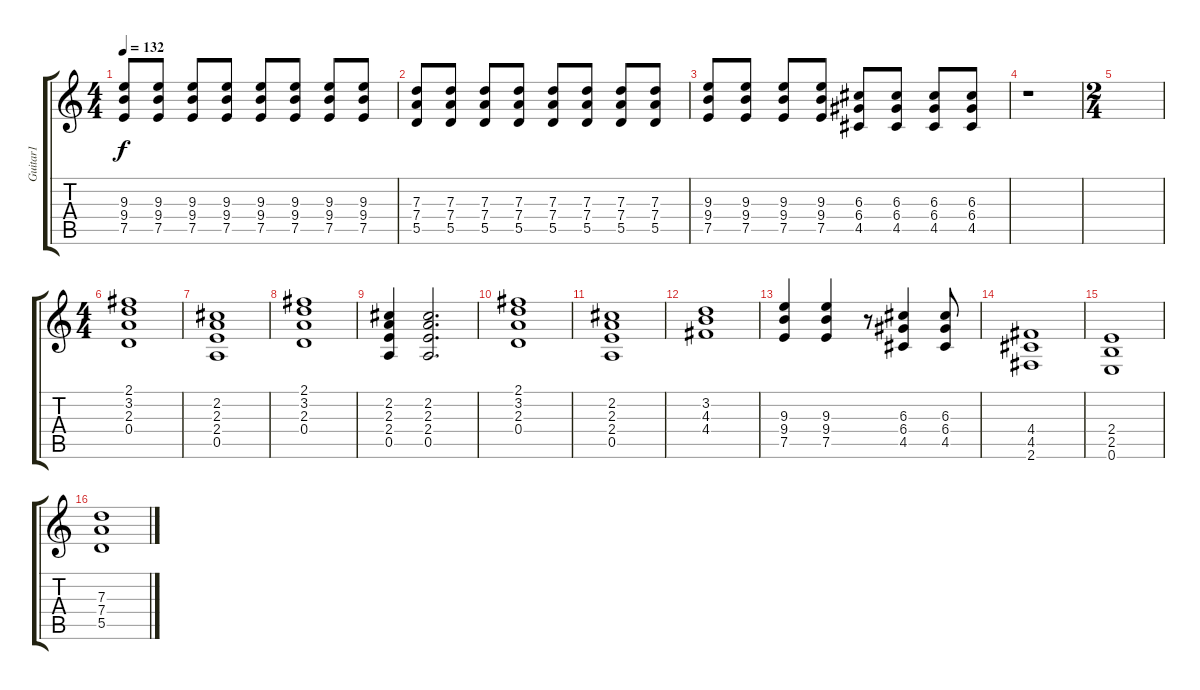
\track ("Guitar1" "Guitar1") {instrument electricguitarclean}
\staff {score tabs}
\tuning (E4 B3 G3 D3 A2 E2) {hide}
\ts (4 4)
\tempo 132
\clef g2
\ks c
(9.3 9.4 7.5).8{dy f} (9.3 9.4 7.5).8 (9.3 9.4 7.5).8 (9.3 9.4 7.5).8 (9.3 9.4 7.5).8 (9.3 9.4 7.5).8 (9.3 9.4 7.5).8 (9.3 9.4 7.5).8 |
(7.3 7.4 5.5).8 (7.3 7.4 5.5).8 (7.3 7.4 5.5).8 (7.3 7.4 5.5).8 (7.3 7.4 5.5).8 (7.3 7.4 5.5).8 (7.3 7.4 5.5).8 (7.3 7.4 5.5).8 |
(9.3 9.4 7.5).8 (9.3 9.4 7.5).8 (9.3 9.4 7.5).8 (9.3 9.4 7.5).8 (6.3 6.4 4.5).8 (6.3 6.4 4.5).8 (6.3 6.4 4.5).8 (6.3 6.4 4.5).8 |
r.1 |
\ts (2 4)
|
\ts (4 4)
(2.1 3.2 2.3 0.4).1 |
(2.2 2.3 2.4 0.5).1 |
(2.1 3.2 2.3 0.4).1 |
(2.2 2.3 2.4 0.5).4 (2.2 2.3 2.4 0.5).2{d} |
(2.1 3.2 2.3 0.4).1 |
(2.2 2.3 2.4 0.5).1 |
(3.2 4.3 4.4).1 |
(9.3 9.4 7.5).4 (9.3 9.4 7.5).4 r.8 (6.3 6.4 4.5).4 (6.3 6.4 4.5).8 |
(4.4 4.5 2.6).1 |
(2.4 2.5 0.6).1 |
(7.3 7.4 5.5).1
